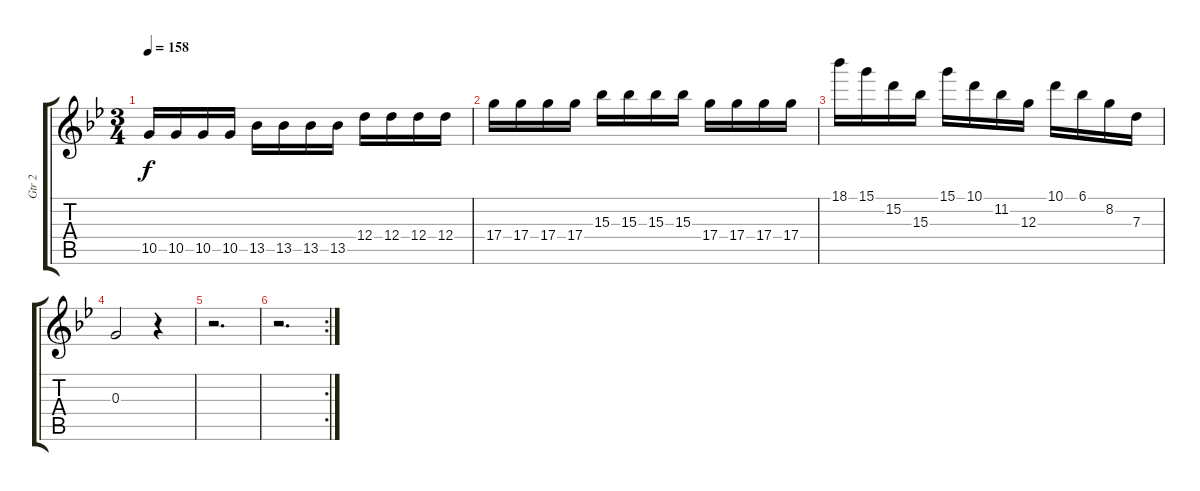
\track ("Gtr 2" "Gtr 2") {instrument overdrivenguitar}
\staff {score tabs}
\tuning (E4 B3 G3 D3 A2 E2) {hide}
\ts (3 4)
\tempo 158
\clef g2
\ks bb
10.5.16{dy f} 10.5.16 10.5.16 10.5.16 13.5.16 13.5.16 13.5.16 13.5.16 12.4.16 12.4.16 12.4.16 12.4.16 |
17.4.16 17.4.16 17.4.16 17.4.16 15.3.16 15.3.16 15.3.16 15.3.16 17.4.16 17.4.16 17.4.16 17.4.16 |
18.1.16 15.1.16 15.2.16 15.3.16 15.1.16 10.1.16 11.2.16 12.3.16 10.1.16 6.1.16 8.2.16 7.3.16 |
0.3.2 r.4 |
r.2{d} |
\rc 2
r.2{d}
